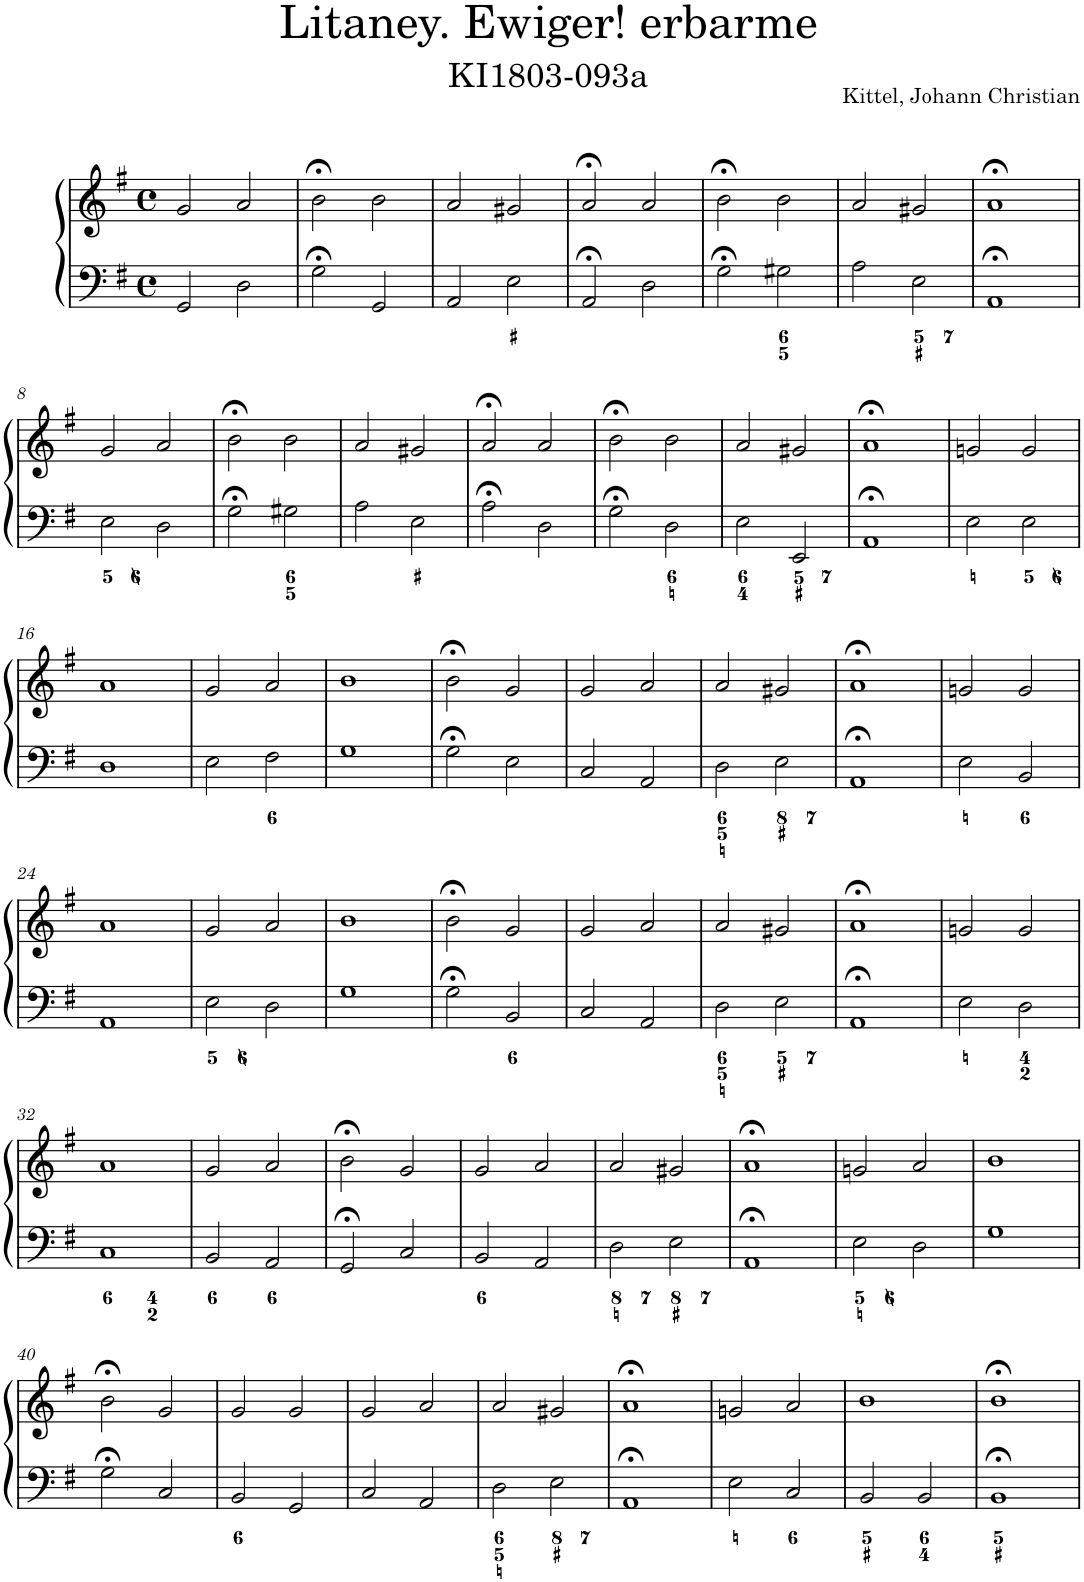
**kern	**kern
*part1	*part1
*staff2	*staff1
*I"Piano	*
*I'Pno.	*
*clefF4	*clefG2
*k[f#]	*k[f#]
*M4/4	*M4/4
*met(c)	*met(c)
=1	=1
2GG/	2g/
2D\	2a/
=2	=2
2G;<\	2b;<\
2GG/	2b\
=3	=3
2AA/	2a/
2E\	2g#X/
=4	=4
2AA;</	2a;</
2D\	2a/
=5	=5
2G;<\	2b;<\
2G#X\	2b\
=6	=6
2A\	2a/
2E\	2g#X/
=7	=7
1AA;<	1a;<
!!LO:LB:g=z
=8	=8
2E\	2g/
2D\	2a/
=9	=9
2G;<\	2b;<\
2G#X\	2b\
=10	=10
2A\	2a/
2E\	2g#X/
=11	=11
2A;<\	2a;</
2D\	2a/
=12	=12
2G;<\	2b;<\
2D\	2b\
=13	=13
2E\	2a/
2EE/	2g#X/
=14	=14
1AA;<	1a;<
=15	=15
2E\	2gn/
2E\	2g/
!!LO:LB:g=z
=16	=16
1D	1a
=17	=17
2E\	2g/
2F#\	2a/
=18	=18
1G	1b
=19	=19
2G;<\	2b;<\
2E\	2g/
=20	=20
2C/	2g/
2AA/	2a/
=21	=21
2D\	2a/
2E\	2g#X/
=22	=22
1AA;<	1a;<
=23	=23
2E\	2gn/
2BB/	2g/
!!LO:LB:g=z
=24	=24
1AA	1a
=25	=25
2E\	2g/
2D\	2a/
=26	=26
1G	1b
=27	=27
2G;<\	2b;<\
2BB/	2g/
=28	=28
2C/	2g/
2AA/	2a/
=29	=29
2D\	2a/
2E\	2g#X/
=30	=30
1AA;<	1a;<
=31	=31
2E\	2gn/
2D\	2g/
!!LO:LB:g=z
=32	=32
1C	1a
=33	=33
2BB/	2g/
2AA/	2a/
=34	=34
2GG;</	2b;<\
2C/	2g/
=35	=35
2BB/	2g/
2AA/	2a/
=36	=36
2D\	2a/
2E\	2g#X/
=37	=37
1AA;<	1a;<
=38	=38
2E\	2gn/
2D\	2a/
=39	=39
1G	1b
!!LO:LB:g=z
=40	=40
2G;<\	2b;<\
2C/	2g/
=41	=41
2BB/	2g/
2GG/	2g/
=42	=42
2C/	2g/
2AA/	2a/
=43	=43
2D\	2a/
2E\	2g#X/
=44	=44
1AA;<	1a;<
=45	=45
2E\	2gn/
2C/	2a/
=46	=46
2BB/	1b
2BB/	.
=47	=47
1BB;<	1b;<
=	=
*-	*-
